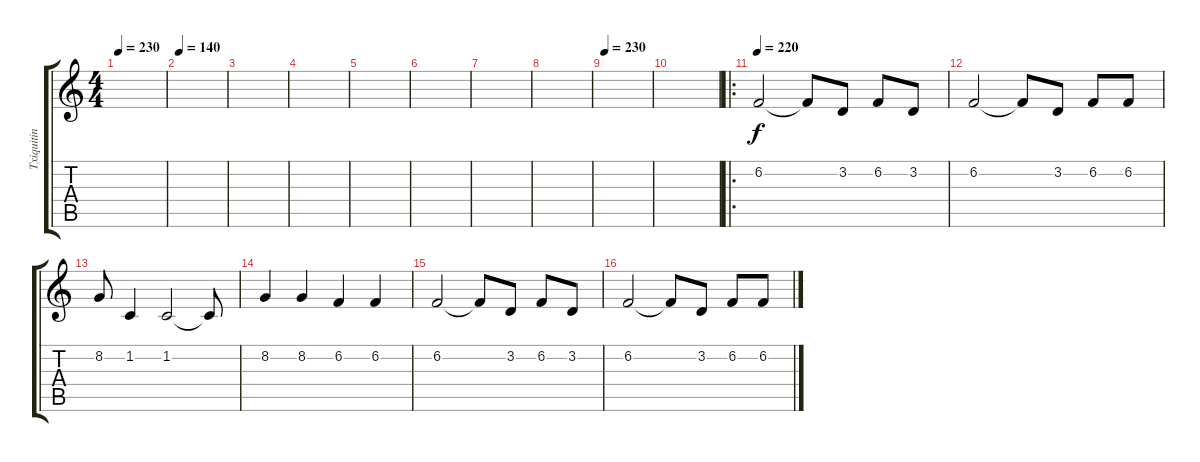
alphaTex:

\track ("Txiquitin" "Txiquitin") {instrument trumpet}
\staff {score tabs}
\tuning (E4 B3 G3 D3 A2 E2) {hide}
\ts (4 4)
\tempo 230
\clef g2
\ks c
|
\tempo 120
\tempo 140
|
|
|
|
|
|
|
\tempo 230
|
|
\ro
\tempo 220
6.2.2 6.2{t}.8 3.2.8 6.2.8 3.2.8 |
6.2.2 6.2{t}.8 3.2.8 6.2.8 6.2.8 |
8.2.8 1.2.4 1.2.2 1.2{t}.8 |
8.2.4 8.2.4 6.2.4 6.2.4 |
6.2.2 6.2{t}.8 3.2.8 6.2.8 3.2.8 |
6.2.2 6.2{t}.8 3.2.8 6.2.8 6.2.8
